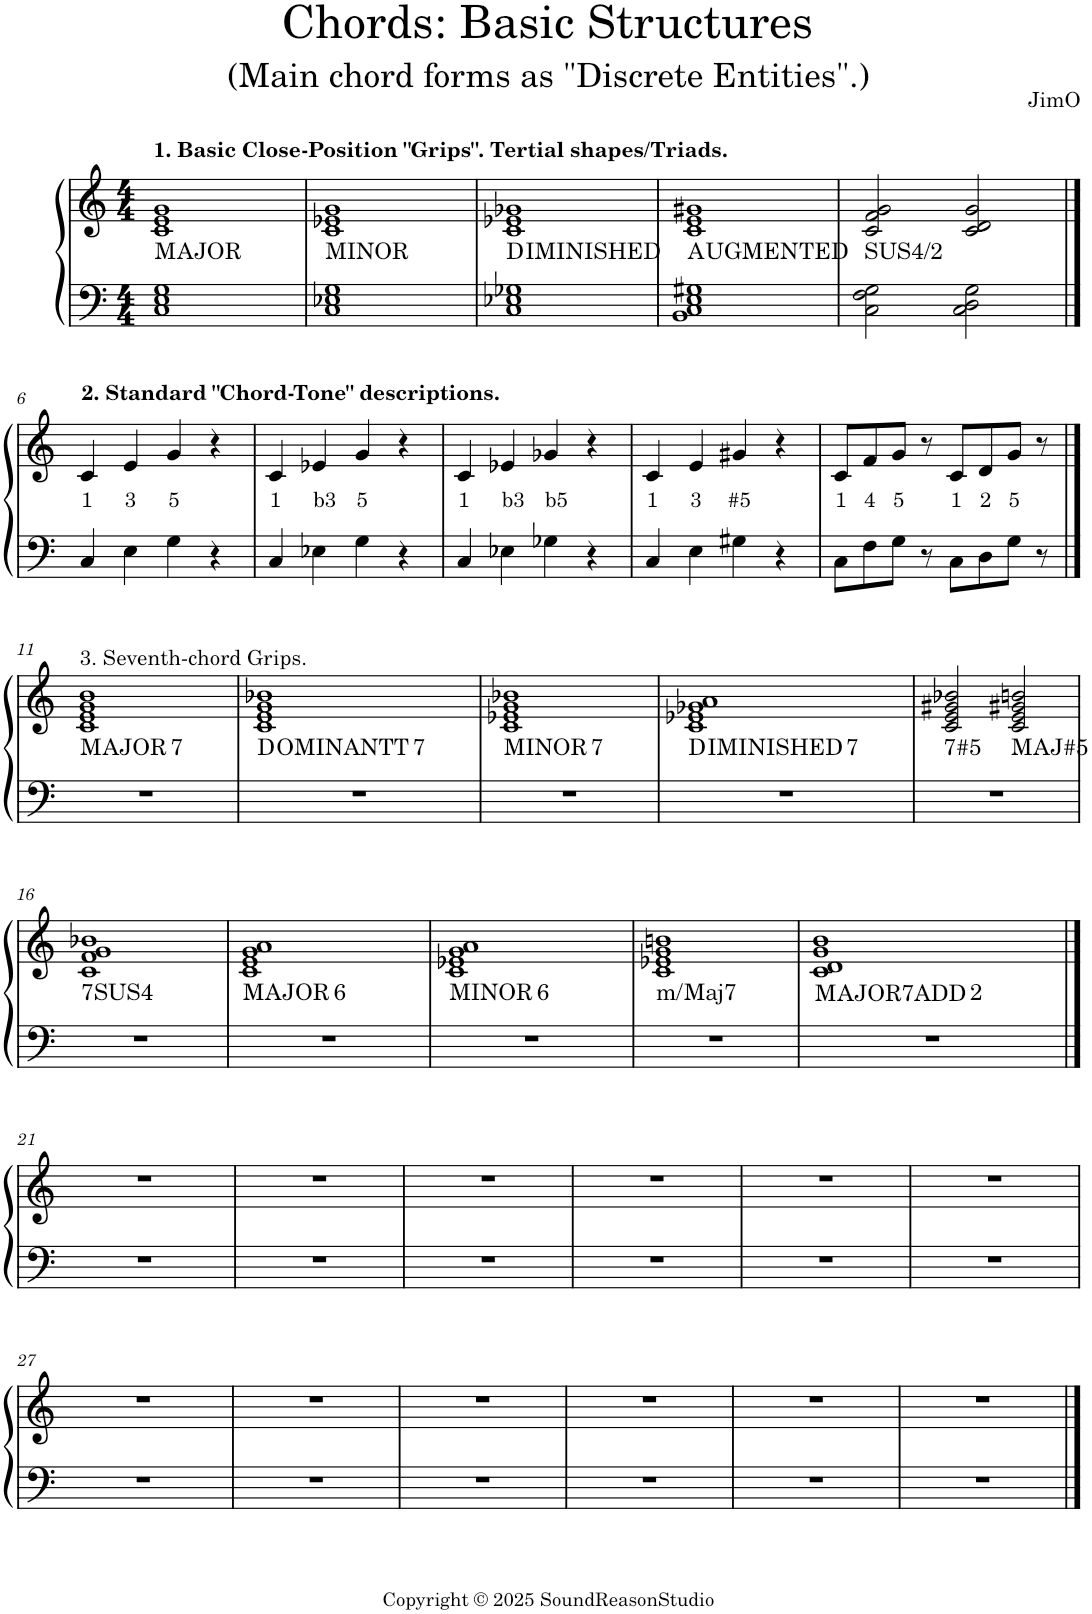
**kern	**kern	**text	**harte
*part1	*part1	*part1	*part1
*staff2	*staff1	*staff1	*
*I"Piano	*	*	*
*I'Pno.	*	*	*
*clefF4	*clefG2	*	*
*k[]	*k[]	*	*
*M4/4	*M4/4	*	*
=1	=1	=1	=1
!	!LO:TX:a:B:t=1. Basic Close-Position "Grips". Tertial shapes/Triads.	!	!LO:H:kt=MAJOR
1C 1E 1G	1c 1e 1g	.	N
=2	=2	=2	=2
!	!	!	!LO:H:kt=MINOR
1C 1E-X 1G	1c 1e-X 1g	.	N
=3	=3	=3	=3
1C 1E-X 1G-X	1c 1e-X 1g-X	.	D:maj
=4	=4	=4	=4
!	!	!	!LO:H:kt=UGMENTED
1BB 1C 1E 1G#X	1c 1e 1g#X	.	.
=5	=5	=5	=5
!	!	!	!LO:H:kt=SUS4/2
2C\ 2F\ 2G\	2c/ 2f/ 2g/	.	N
2C\ 2D\ 2G\	2c/ 2d/ 2g/	.	.
!!LO:LB:g=z
==6	==6	==6	==6
!	!LO:TX:a:B:t=2. Standard "Chord-Tone" descriptions.	!	!
!	!	!LO:LY:b	!
4C/	4c/	1	.
!	!	!LO:LY:b	!
4E\	4e/	3	.
!	!	!LO:LY:b	!
4G\	4g/	5	.
4r	4r	.	.
=7	=7	=7	=7
!	!	!LO:LY:b	!
4C/	4c/	1	.
!	!	!LO:LY:b	!
4E-X\	4e-X/	b3	.
!	!	!LO:LY:b	!
4G\	4g/	5	.
4r	4r	.	.
=8	=8	=8	=8
!	!	!LO:LY:b	!
4C/	4c/	1	.
!	!	!LO:LY:b	!
4E-X\	4e-X/	b3	.
!	!	!LO:LY:b	!
4G-X\	4g-X/	b5	.
4r	4r	.	.
=9	=9	=9	=9
!	!	!LO:LY:b	!
4C/	4c/	1	.
!	!	!LO:LY:b	!
4E\	4e/	3	.
!	!	!LO:LY:b	!
4G#X\	4g#X/	#5	.
4r	4r	.	.
=10	=10	=10	=10
!	!	!LO:LY:b	!
8C\L	8c/L	1	.
!	!	!LO:LY:b	!
8F\	8f/	4	.
!	!	!LO:LY:b	!
8G\J	8g/J	5	.
8r	8r	.	.
!	!	!LO:LY:b	!
8C\L	8c/L	1	.
!	!	!LO:LY:b	!
8D\	8d/	2	.
!	!	!LO:LY:b	!
8G\J	8g/J	5	.
8r	8r	.	.
!!LO:LB:g=z
==11	==11	==11	==11
!	!LO:TX:a:t=3. Seventh-chord Grips.	!	!LO:H:n=1:kt=MAJOR
!	!	!	!LO:H:n=2:kt=7
1r	1c 1e 1g 1b	.	N N
=12	=12	=12	=12
!	!	!	!LO:H:n=1:kt=O
!	!	!	!LO:H:n=2:kt=7
1r	1c 1e 1g 1b-X	.	D:dim N
=13	=13	=13	=13
!	!	!	!LO:H:n=1:kt=MINOR
!	!	!	!LO:H:n=2:kt=7
1r	1c 1e-X 1g 1b-X	.	N N
=14	=14	=14	=14
!	!	!	!LO:H:n=2:kt=7
1r	1c 1e-X 1g-X 1a	.	D:maj N
=15	=15	=15	=15
!	!	!	!LO:H:n=1:kt=7#5
!	!	!	!LO:H:n=2:kt=MAJ#5
1r	2c/ 2e/ 2g#X/ 2b-X/	.	N N
.	2c/ 2e/ 2g#X/ 2bn/	.	.
!!LO:LB:g=z
=16	=16	=16	=16
!	!	!	!LO:H:kt=7SUS4
1r	1c 1f 1g 1b-X	.	N
=17	=17	=17	=17
!	!	!	!LO:H:n=1:kt=MAJOR
!	!	!	!LO:H:n=2:kt=6
1r	1c 1e 1g 1a	.	N N
=18	=18	=18	=18
!	!	!	!LO:H:n=1:kt=MINOR
!	!	!	!LO:H:n=2:kt=6
1r	1c 1e-X 1g 1a	.	N N
=19	=19	=19	=19
!	!	!	!LO:H:kt=m/Maj7
1r	1c 1e-X 1g 1bn	.	N
=20	=20	=20	=20
!	!	!	!LO:H:n=1:kt=MAJOR7ADD
!	!	!	!LO:H:n=2:kt=2
1r	1c 1d 1g 1b	.	N N
!!LO:LB:g=z
==21	==21	==21	==21
1r	1r	.	.
=22	=22	=22	=22
1r	1r	.	.
=23	=23	=23	=23
1r	1r	.	.
=24	=24	=24	=24
1r	1r	.	.
=25	=25	=25	=25
1r	1r	.	.
=26	=26	=26	=26
1r	1r	.	.
!!LO:LB:g=z
=27	=27	=27	=27
1r	1r	.	.
=28	=28	=28	=28
1r	1r	.	.
=29	=29	=29	=29
1r	1r	.	.
=30	=30	=30	=30
1r	1r	.	.
=31	=31	=31	=31
1r	1r	.	.
=32	=32	=32	=32
1r	1r	.	.
==	==	==	==
*-	*-	*-	*-
